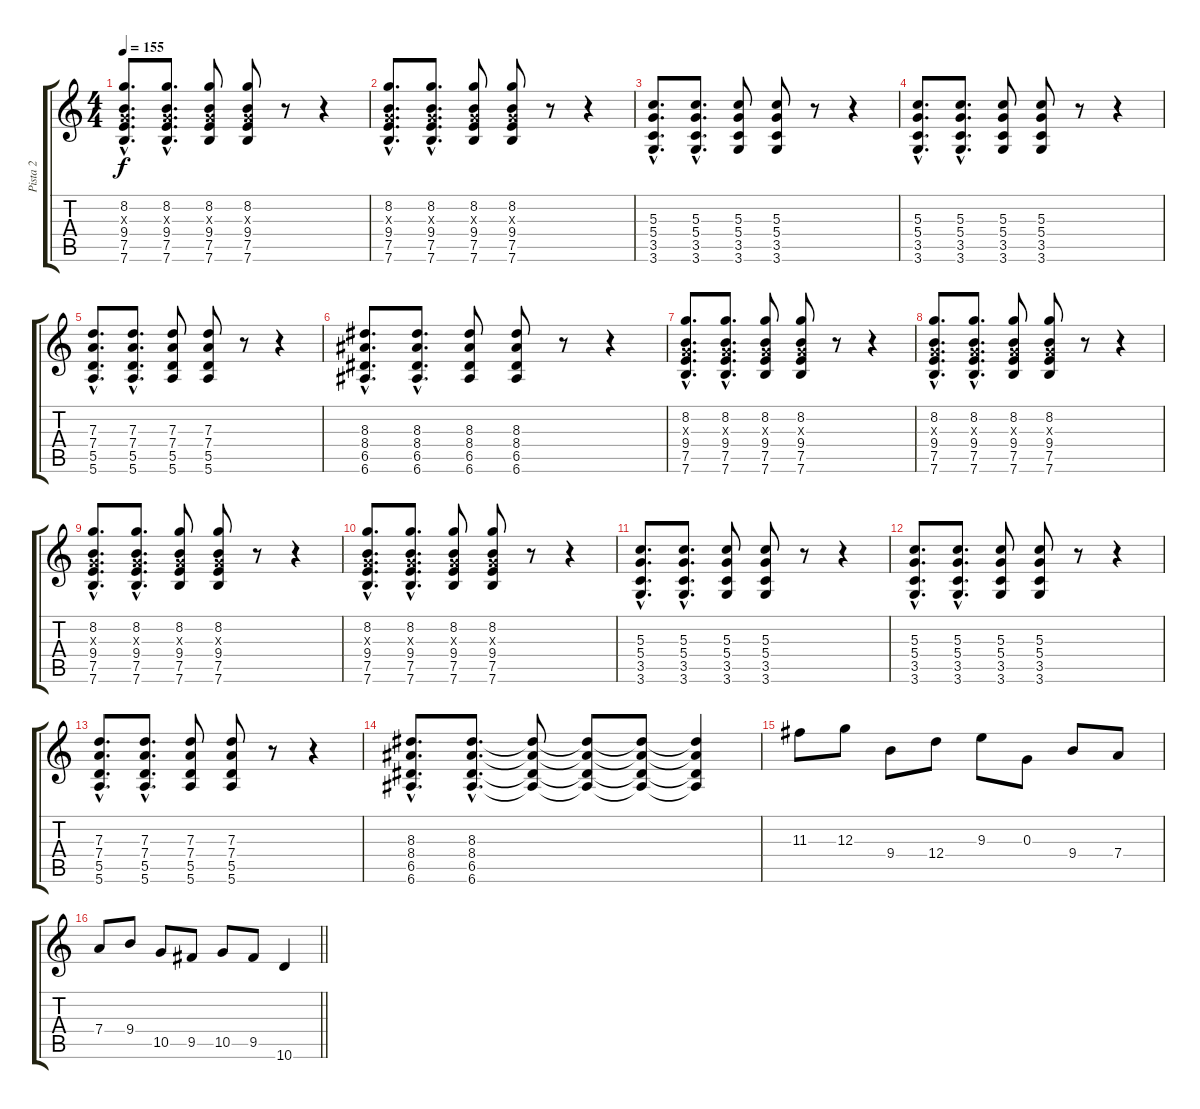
\track ("Pista 2" "Pista 2") {instrument electricguitarjazz}
\staff {score tabs}
\tuning (E4 B3 G3 D3 A2 E2) {hide}
\ts (4 4)
\tempo 155
\clef g2
\ks c
(8.2{hac} 0.3{hac x} 9.4{hac} 7.5{hac} 7.6{hac}).8{d dy f} (8.2{hac} 0.3{hac x} 9.4{hac} 7.5{hac} 7.6{hac}).8{d} (8.2 0.3{x} 9.4 7.5 7.6).8 (8.2 0.3{x} 9.4 7.5 7.6).8 r.8 r.4 |
(8.2{hac} 0.3{hac x} 9.4{hac} 7.5{hac} 7.6{hac}).8{d} (8.2{hac} 0.3{hac x} 9.4{hac} 7.5{hac} 7.6{hac}).8{d} (8.2 0.3{x} 9.4 7.5 7.6).8 (8.2 0.3{x} 9.4 7.5 7.6).8 r.8 r.4 |
(5.3{hac} 5.4{hac} 3.5{hac} 3.6{hac}).8{d} (5.3{hac} 5.4{hac} 3.5{hac} 3.6{hac}).8{d} (5.3 5.4 3.5 3.6).8 (5.3 5.4 3.5 3.6).8 r.8 r.4 |
(5.3{hac} 5.4{hac} 3.5{hac} 3.6{hac}).8{d} (5.3{hac} 5.4{hac} 3.5{hac} 3.6{hac}).8{d} (5.3 5.4 3.5 3.6).8 (5.3 5.4 3.5 3.6).8 r.8 r.4 |
(7.3{hac} 7.4{hac} 5.5{hac} 5.6{hac}).8{d} (7.3{hac} 7.4{hac} 5.5{hac} 5.6{hac}).8{d} (7.3 7.4 5.5 5.6).8 (7.3 7.4 5.5 5.6).8 r.8 r.4 |
(8.3{hac} 8.4{hac} 6.5{hac} 6.6{hac}).8{d} (8.3{hac} 8.4{hac} 6.5{hac} 6.6{hac}).8{d} (8.3 8.4 6.5 6.6).8 (8.3 8.4 6.5 6.6).8 r.8 r.4 |
(8.2{hac} 0.3{hac x} 9.4{hac} 7.5{hac} 7.6{hac}).8{d instrument distortionguitar} (8.2{hac} 0.3{hac x} 9.4{hac} 7.5{hac} 7.6{hac}).8{d} (8.2 0.3{x} 9.4 7.5 7.6).8 (8.2 0.3{x} 9.4 7.5 7.6).8 r.8 r.4 |
(8.2{hac} 0.3{hac x} 9.4{hac} 7.5{hac} 7.6{hac}).8{d} (8.2{hac} 0.3{hac x} 9.4{hac} 7.5{hac} 7.6{hac}).8{d} (8.2 0.3{x} 9.4 7.5 7.6).8 (8.2 0.3{x} 9.4 7.5 7.6).8 r.8 r.4 |
(8.2{hac} 0.3{hac x} 9.4{hac} 7.5{hac} 7.6{hac}).8{d} (8.2{hac} 0.3{hac x} 9.4{hac} 7.5{hac} 7.6{hac}).8{d} (8.2 0.3{x} 9.4 7.5 7.6).8 (8.2 0.3{x} 9.4 7.5 7.6).8 r.8 r.4 |
(8.2{hac} 0.3{hac x} 9.4{hac} 7.5{hac} 7.6{hac}).8{d} (8.2{hac} 0.3{hac x} 9.4{hac} 7.5{hac} 7.6{hac}).8{d} (8.2 0.3{x} 9.4 7.5 7.6).8 (8.2 0.3{x} 9.4 7.5 7.6).8 r.8 r.4 |
(5.3{hac} 5.4{hac} 3.5{hac} 3.6{hac}).8{d} (5.3{hac} 5.4{hac} 3.5{hac} 3.6{hac}).8{d} (5.3 5.4 3.5 3.6).8 (5.3 5.4 3.5 3.6).8 r.8 r.4 |
(5.3{hac} 5.4{hac} 3.5{hac} 3.6{hac}).8{d} (5.3{hac} 5.4{hac} 3.5{hac} 3.6{hac}).8{d} (5.3 5.4 3.5 3.6).8 (5.3 5.4 3.5 3.6).8 r.8 r.4 |
(7.3{hac} 7.4{hac} 5.5{hac} 5.6{hac}).8{d} (7.3{hac} 7.4{hac} 5.5{hac} 5.6{hac}).8{d} (7.3 7.4 5.5 5.6).8 (7.3 7.4 5.5 5.6).8 r.8 r.4 |
(8.3{hac} 8.4{hac} 6.5{hac} 6.6{hac}).8{d} (8.3{hac} 8.4{hac} 6.5{hac} 6.6{hac}).8{d} (8.3{t} 8.4{t} 6.5{t} 6.6{t}).8 (8.3{t} 8.4{t} 6.5{t} 6.6{t}).8 (8.3{t} 8.4{t} 6.5{t} 6.6{t}).8 (8.3{t} 8.4{t} 6.5{t} 6.6{t}).4 |
11.3.8 12.3.8 9.4.8 12.4.8 9.3.8 0.3.8 9.4.8 7.4.8 |
\barLineRight lightlight
7.4.8 9.4.8 10.5.8 9.5.8 10.5.8 9.5.8 10.6.4
